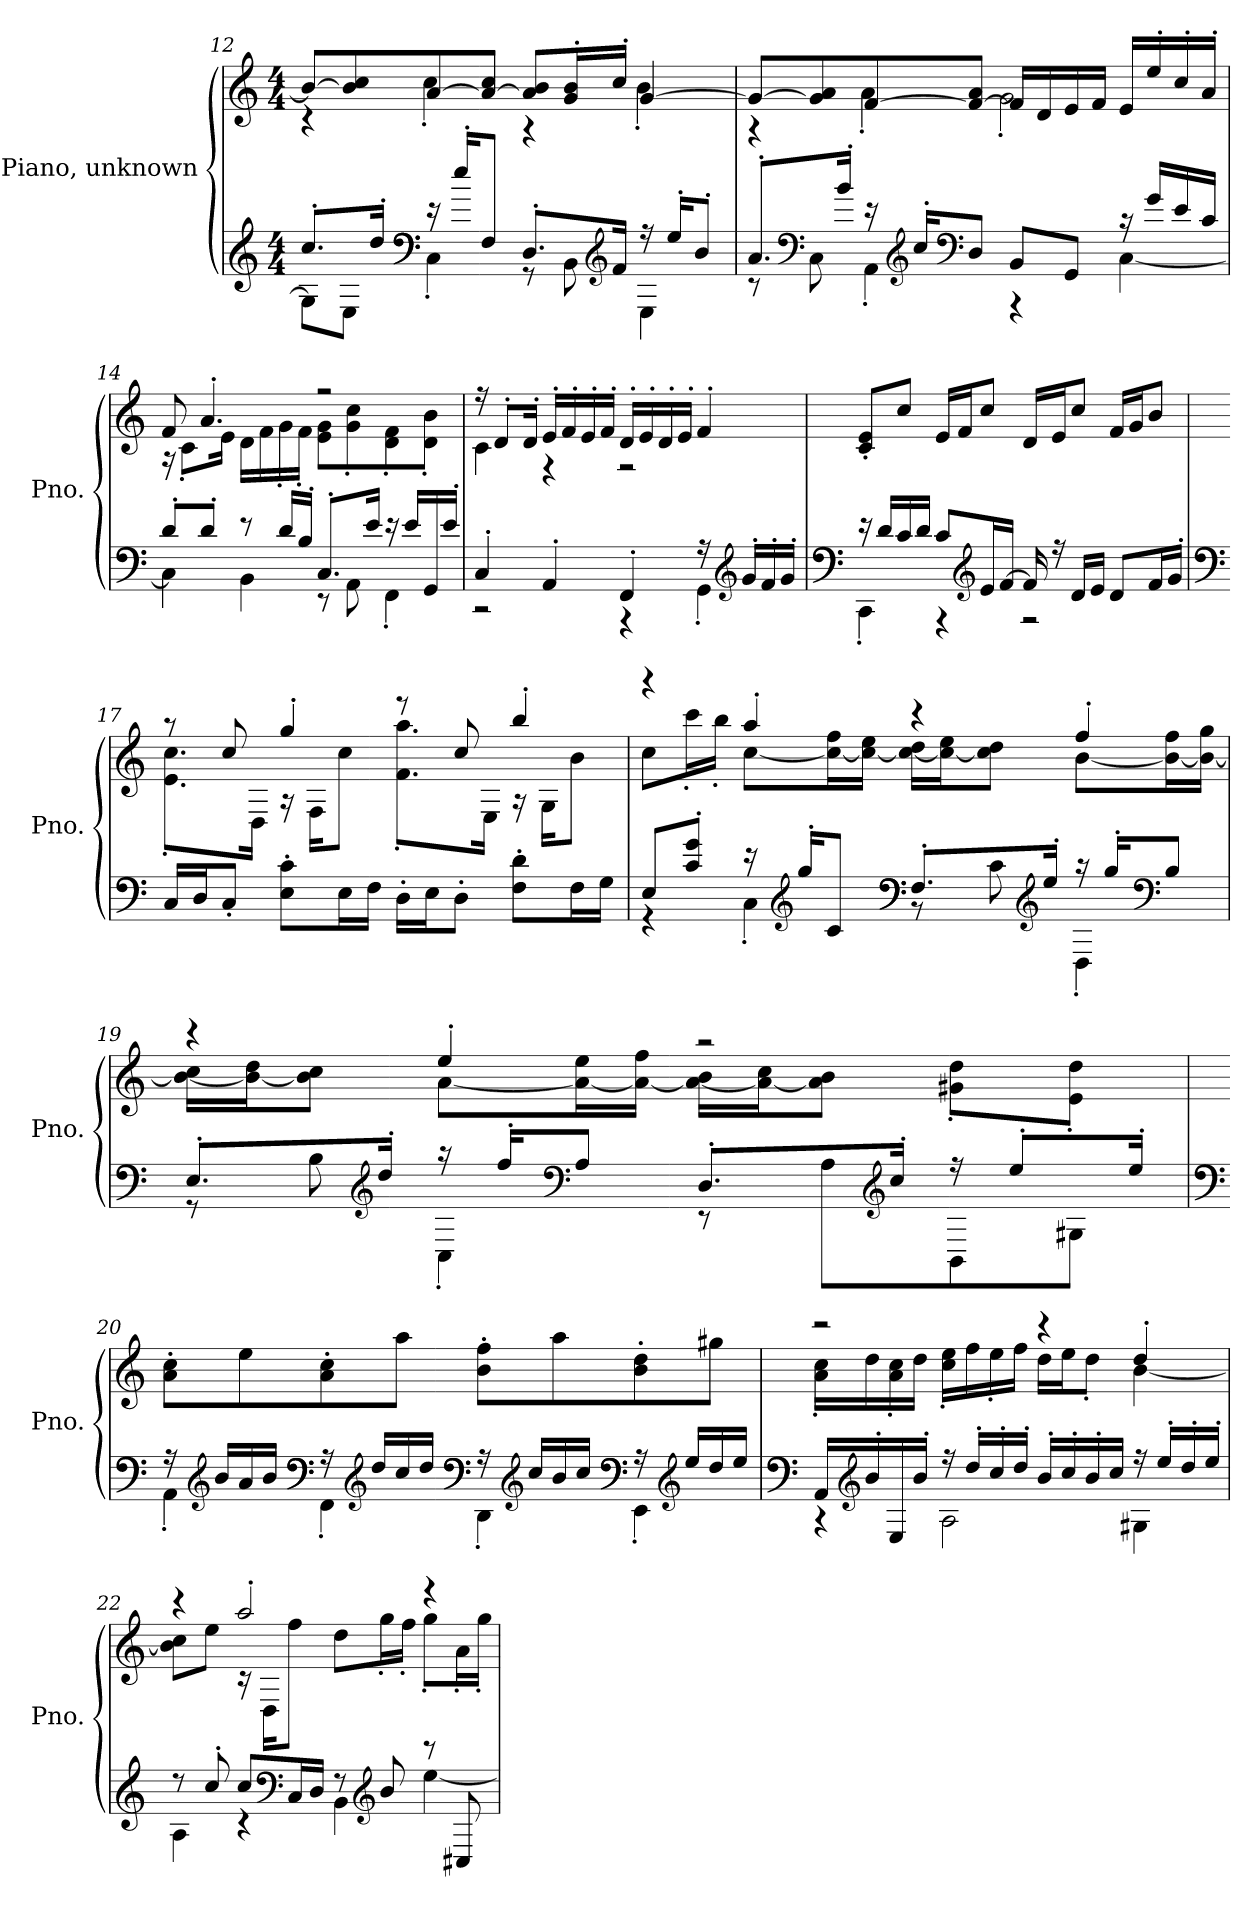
**kern	**kern
*part1	*part1
*staff2	*staff1
*I"Piano, unknown	*
*I'Pno.	*
*clefG2	*clefG2
*k[]	*k[]
*M4/4	*M4/4
=12	=12
*^	*^
8.cc'/L	8G\L]	8b/L_	4r
.	8E\J	8b/] 8cc/	.
16dd'/Jk	.	.	.
*clefF4	*	*	*
16r	4C'\	[8a/	4cc'\
16ee'/KL	.	.	.
8F/J	.	8a/_ 8cc/J	.
8.D'/L	8r	8a/] 8b/L	4r
.	8BB\	16g/' 16b/'L	.
*clefG2	*	*	*
16f/Jk	.	16cc'/JJ	.
16r	4E\	[4g/	4b'\
16ee'/KL	.	.	.
8b'/J	.	.	.
!!LO:LB:g=z	!!
=13	=13	=13	=13
8.a'/L	8r	8g/L_	4r
*clefF4	*	*	*
.	8C\	8g/] 8a/	.
16b'/Jk	.	.	.
16r	4AA'\	[8f/	4a'\
*clefG2	*	*	*
16cc'/KL	.	.	.
*clefF4	*	*	*
8D/J	.	8f/_ 8a/J	.
8BB/L	4r	16f/LL]	2g'\
.	.	16d/	.
8GG/J	.	16e/	.
.	.	16f/JJ	.
16r	[4C\	16e/LL	.
16g/LL	.	16ee'/	.
16e/	.	16cc'/	.
16c/JJ	.	16a'/JJ	.
=14	=14	=14	=14
8d'/L	4C\]	8f/	16r
.	.	.	8c'\L
8d'/J	.	4.a'/	.
.	.	.	16e\Jk
8r	4BB\	.	16d\LL
.	.	.	16f\
16d/LL	.	.	16g'\
16B'/JJ	.	.	16f'\JJ
8.C'/L	8r	2r	8e\ 8g\L
.	8AA\	.	8g\' 8cc\'
16e/Jk	.	.	.
16r	4FF'\	.	8d\' 8f\'
16e/LL	.	.	.
16GG/	.	.	8d\' 8b\'J
16e'/JJ	.	.	.
!!LO:LB:g=z	!!
=15	=15	=15	=15
4C'/	2r	16r	4c\
.	.	8d'/L	.
.	.	16d'/Jk	.
4AA'/	.	16e'/LL	4r
.	.	16f'/	.
.	.	16e'/	.
.	.	16f'/JJ	.
4FF'/	4r	16d'/LL	2r
.	.	16e'/	.
.	.	16d'/	.
.	.	16e'/JJ	.
16r	4GG'\	4f'/	.
*clefG2	*	*	*
16g'/LL	.	.	.
16f'/	.	.	.
16g'/JJ	.	.	.
*	*	*v	*v
=16	=16	=16
*clefF4	*	*
16r	4CC'\	8c/' 8e/'L
16d/LL	.	.
16c/	.	8cc/J
16d/JJ	.	.
8c/L	4r	16e/LL
.	.	16f/J
*clefG2	*	*
16e/L	.	8cc/J
[16f/JJ	.	.
16f/]	2r	16d/LL
16r	.	16e/J
16d/LL	.	8cc/J
16e/JJ	.	.
8d/L	.	16f/LL
.	.	16g/J
16f/L	.	8b/J
16g'/JJ	.	.
*v	*v	*
!!LO:LB:g=z
=17	=17
*clefF4	*
*	*^
16C/LL	8r	8.e\' 8.cc\'L
16D/J	.	.
8C'/J	8cc/	.
.	.	16D\Jk
8E\' 8c\'L	4gg'/	16r
.	.	16F\KL
16E\L	.	8cc\J
16F\JJ	.	.
16D'\LL	8r	8.f\' 8.aa\'L
16E\J	.	.
8D'\J	8cc/	.
.	.	16E\Jk
8F\' 8d\'L	4bb'/	16r
.	.	16G\KL
16F\L	.	8b\J
16G\JJ	.	.
=18	=18	=18
*^	*	*
8E/L	4r	4r	8cc\L
8c/' 8g/'J	.	.	16ccc'\L
.	.	.	16bb'\JJ
16r	4C'\	4aa'/	[8cc\L
*clefG2	*	*	*
16gg'/KL	.	.	.
8c/J	.	.	16cc\_ 16ff\L
.	.	.	16cc\_ 16ee\JJ
*clefF4	*	*	*
8.F'/L	8r	4r	16cc\_ 16dd\LL
.	.	.	16cc\_ 16ee\J
.	8c\	.	8cc\] 8dd\J
*clefG2	*	*	*
16ee'/Jk	.	.	.
16r	4D'\	4ff'/	[8b\L
16gg'/KL	.	.	.
*clefF4	*	*	*
8B/J	.	.	16b\_ 16ff\L
.	.	.	16b\_ 16gg\JJ
!!LO:LB:g=z	!!
=19	=19	=19	=19
8.E'/L	8r	4r	16b\_ 16cc\LL
.	.	.	16b\_ 16dd\J
.	8B\	.	8b\] 8cc\J
*clefG2	*	*	*
16dd'/Jk	.	.	.
16r	4C'\	4ee'/	[8a\L
16ff'/KL	.	.	.
*clefF4	*	*	*
8A/J	.	.	16a\_ 16ee\L
.	.	.	16a\_ 16ff\JJ
8.D'/L	8r	2r	16a\_ 16b\LL
.	.	.	16a\_ 16cc\J
.	8A\L	.	8a\] 8b\J
*clefG2	*	*	*
16cc'/Jk	.	.	.
16r	8BB\	.	8g#X\' 8dd\'L
8ee'/L	.	.	.
.	8G#X\J	.	8e\' 8dd\'J
16ee'/Jk	.	.	.
*	*	*v	*v
!!LO:PB:g=z
=20	=20	=20
*clefF4	*	*
16r	4AA'\	8a\' 8cc\'L
*clefG2	*	*
16b/LL	.	.
16a/	.	8ee\
16b/JJ	.	.
*clefF4	*	*
16r	4FF'\	8a\' 8cc\'
*clefG2	*	*
16dd/LL	.	.
16cc/	.	8aa\J
16dd/JJ	.	.
*clefF4	*	*
16r	4DD'\	8b\' 8ff\'L
*clefG2	*	*
16cc/LL	.	.
16b/	.	8aa\
16cc/JJ	.	.
*clefF4	*	*
16r	4EE'\	8b\' 8dd\'
*clefG2	*	*
16ee/LL	.	.
16dd/	.	8gg#X\J
16ee/JJ	.	.
!!LO:LB:g=z
=21	=21	=21
*clefF4	*	*
*	*	*^
16AA/LL	4r	2r	16a\' 16cc\'LL
*clefG2	*	*	*
16b'/	.	.	16dd\
16E/	.	.	16a\' 16cc\'
16b'/JJ	.	.	16dd\JJ
16r	2A\	.	16cc\' 16ee\'LL
16dd'/LL	.	.	16ff\
16cc'/	.	.	16ee'\
16dd'/JJ	.	.	16ff\JJ
16b'/LL	.	4r	16dd\LL
16cc'/	.	.	16ee\J
16b'/	.	.	8dd'\J
16cc/JJ	.	.	.
16r	4G#X\	4dd'/	[4b\
16ee'/LL	.	.	.
16dd'/	.	.	.
16ee'/JJ	.	.	.
=22	=22	=22	=22
8r	4A\	4r	8b\] 8cc\L
8cc'/	.	.	8ee\J
8cc/L	4r	2aa'/	16r
.	.	.	16D\KL
*clefF4	*	*	*
16C/L	.	.	8ff\J
16D/JJ	.	.	.
8r	4BB\	.	8dd\L
*clefG2	*	*	*
8b/	.	.	16gg'\L
.	.	.	16ff'\JJ
8r	[4ee\	4r	8gg'\L
8C#X/	.	.	16a'\L
.	.	.	16gg'\JJ
*v	*v	*	*
*	*v	*v
=	=
*-	*-
